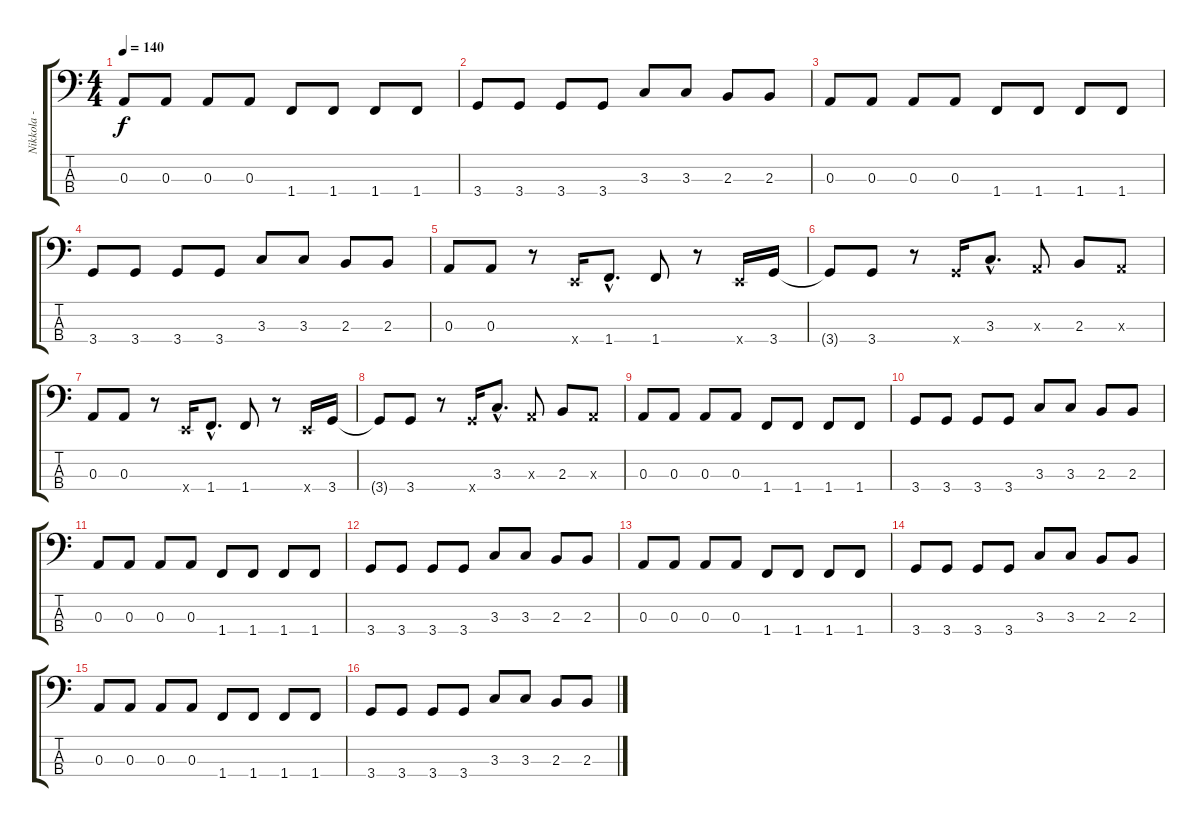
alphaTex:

\track ("Nikkola - Bass" "Nikkola - ") {instrument electricbasspick}
\staff {score tabs}
\tuning (G2 D2 A1 E1) {hide}
\ts (4 4)
\tempo 140
\clef f4
\ks c
0.3.8{dy f instrument electricbasspick} 0.3.8 0.3.8 0.3.8 1.4.8 1.4.8 1.4.8 1.4.8 |
3.4.8 3.4.8 3.4.8 3.4.8 3.3.8 3.3.8 2.3.8 2.3.8 |
0.3.8 0.3.8 0.3.8 0.3.8 1.4.8 1.4.8 1.4.8 1.4.8 |
3.4.8 3.4.8 3.4.8 3.4.8 3.3.8 3.3.8 2.3.8 2.3.8 |
0.3.8 0.3.8 r.8 0.4{x}.16 1.4{hac}.8{d} 1.4.8 r.8 0.4{x}.16 3.4.16 |
3.4{t}.8 3.4.8 r.8 3.4{x}.16 3.3{hac}.8{d} 0.3{x}.8 2.3.8 0.3{x}.8 |
0.3.8 0.3.8 r.8 0.4{x}.16 1.4{hac}.8{d} 1.4.8 r.8 0.4{x}.16 3.4.16 |
3.4{t}.8 3.4.8 r.8 3.4{x}.16 3.3{hac}.8{d} 0.3{x}.8 2.3.8 0.3{x}.8 |
0.3.8 0.3.8 0.3.8 0.3.8 1.4.8 1.4.8 1.4.8 1.4.8 |
3.4.8 3.4.8 3.4.8 3.4.8 3.3.8 3.3.8 2.3.8 2.3.8 |
0.3.8 0.3.8 0.3.8 0.3.8 1.4.8 1.4.8 1.4.8 1.4.8 |
3.4.8 3.4.8 3.4.8 3.4.8 3.3.8 3.3.8 2.3.8 2.3.8 |
0.3.8 0.3.8 0.3.8 0.3.8 1.4.8 1.4.8 1.4.8 1.4.8 |
3.4.8 3.4.8 3.4.8 3.4.8 3.3.8 3.3.8 2.3.8 2.3.8 |
0.3.8 0.3.8 0.3.8 0.3.8 1.4.8 1.4.8 1.4.8 1.4.8 |
3.4.8 3.4.8 3.4.8 3.4.8 3.3.8 3.3.8 2.3.8 2.3.8
